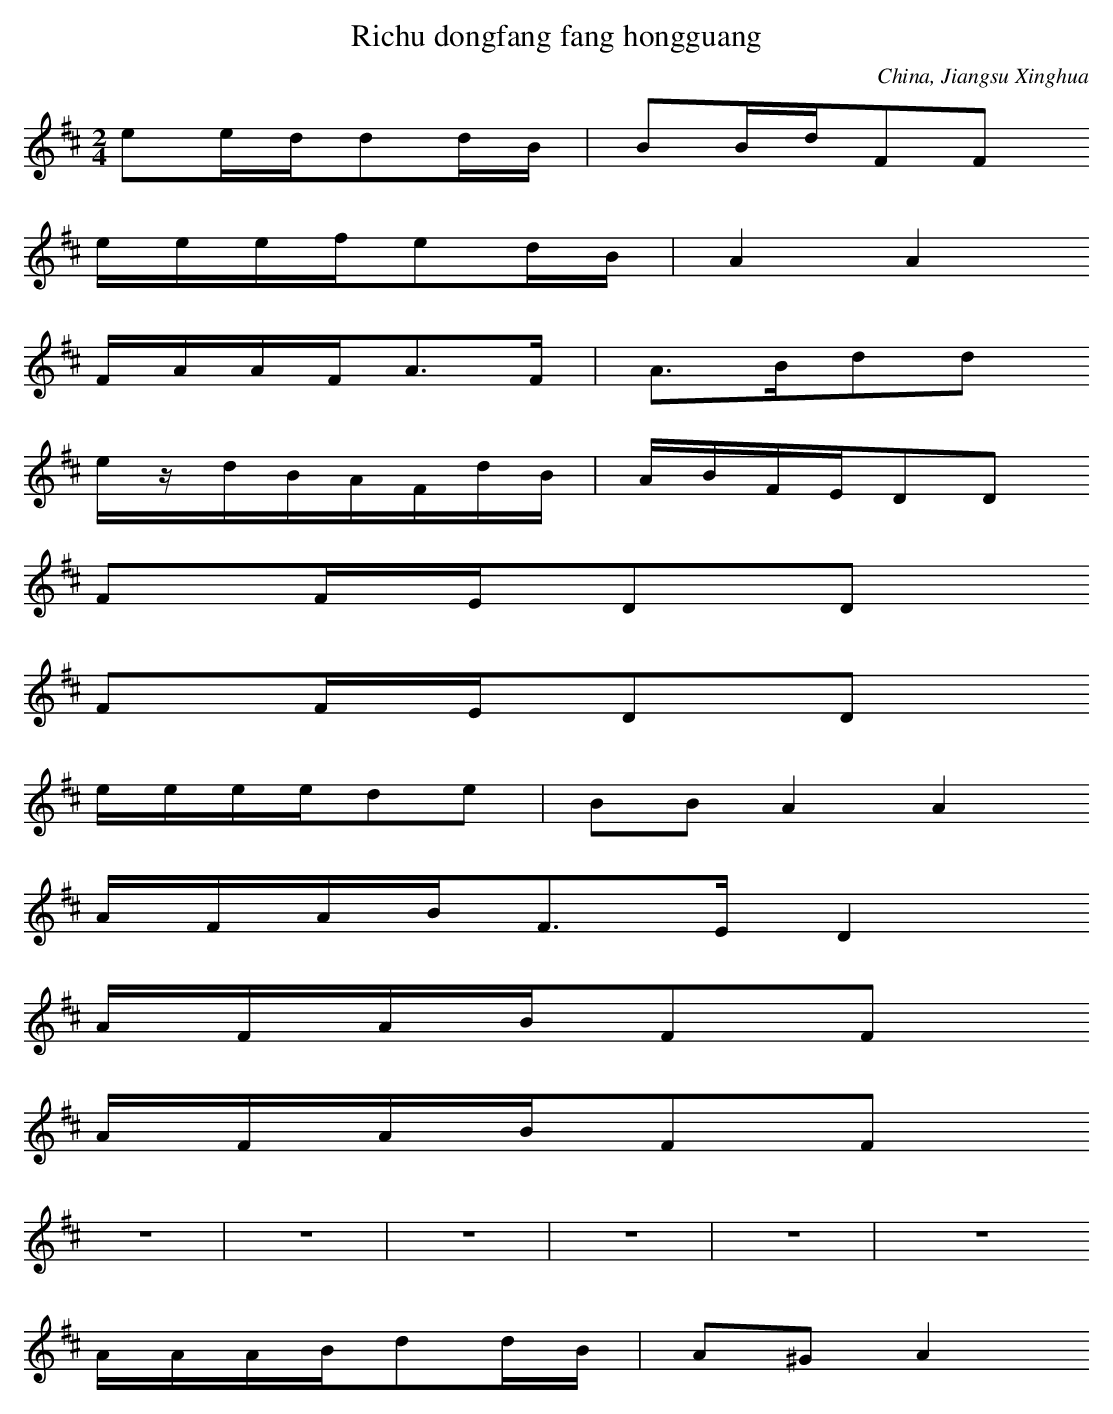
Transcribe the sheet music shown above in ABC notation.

X:1
T: Richu dongfang fang hongguang
O: China, Jiangsu Xinghua
M: 2/4
L: 1/16
K: D
e2edd2dB | B2BdF2F2
eeefe2dB | A4A4
FAAFA3F | A3Bd2d2
ezdBAFdB | ABFED2D2
F2FED2D2
F2FED2D2
eeeed2e2 | B2B2A4A4
AFABF3ED4
AFABF2F2
AFABF2F2
z8 | z8 | z8 | z8 | z8 | z8
AAABd2dB | A2^G2A4
